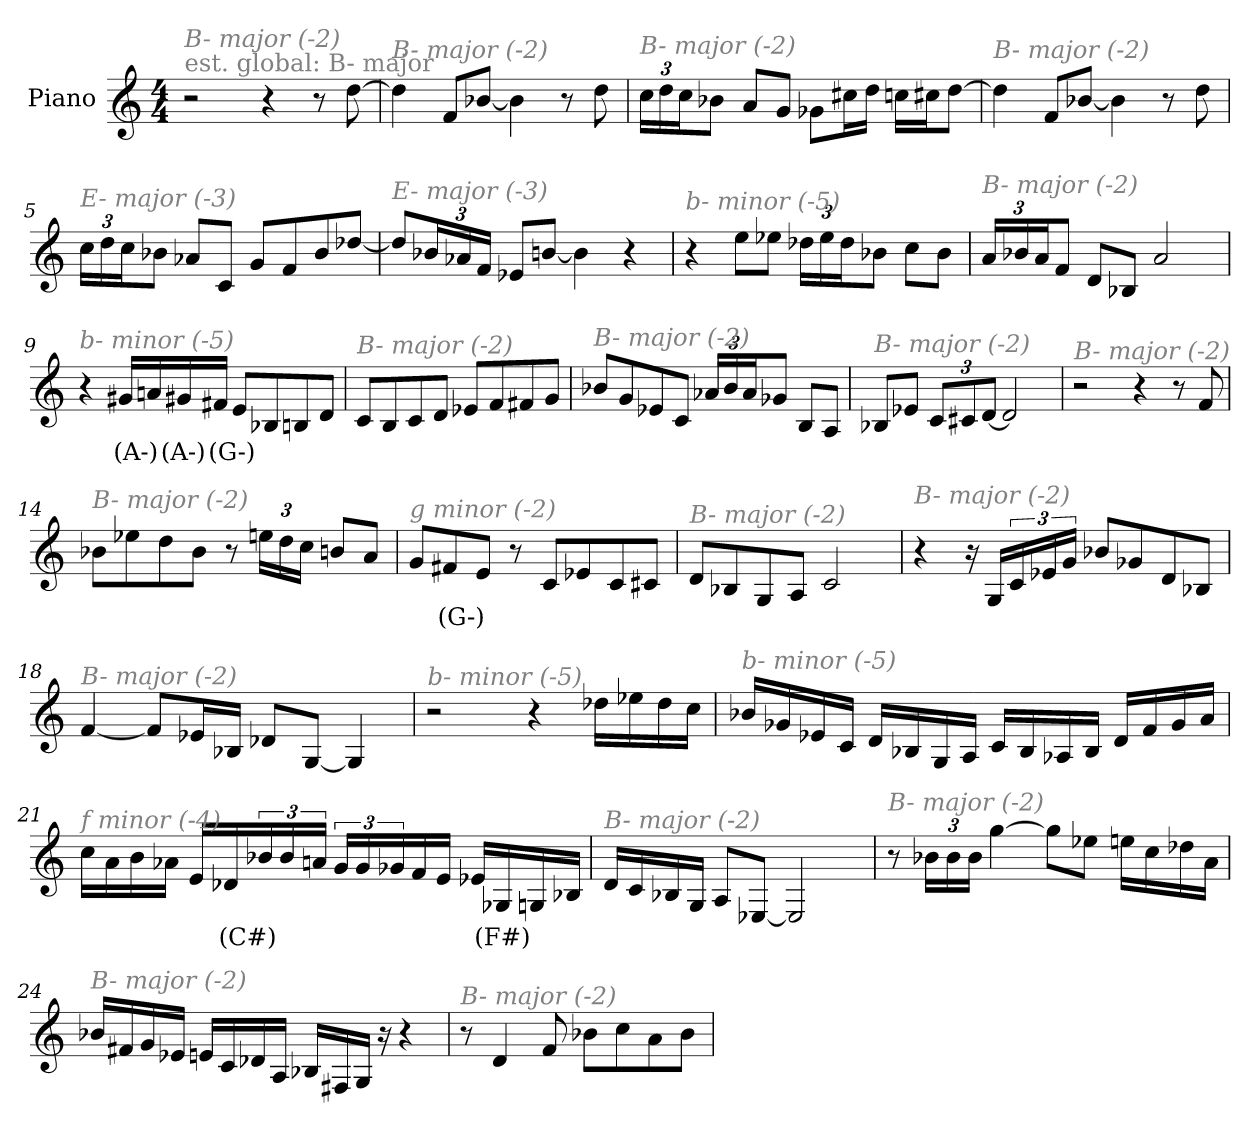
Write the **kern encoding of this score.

**kern	**text
*part1	*part1
*staff1	*staff1
*I"Piano	*
*I'Pno	*
*clefG2	*
*k[]	*
*M4/4	*
*MM162	*
=1	=1
!LO:TX:a:color=#808080:t=est. global&colon; B- major	!
!LO:TX:i:color=#808080:t=B- major (-2)	!
2r	.
4r	.
8r	.
[8dd\	.
=2	=2
!LO:TX:i:color=#808080:t=B- major (-2)	!
4dd\]	.
8f/L	.
[8b-X/J	.
4b-\]	.
8r	.
8dd\	.
=3	=3
*Xbrackettup	*
!LO:TX:i:color=#808080:t=B- major (-2)	!
24cc\LL	.
24dd\	.
24cc\J	.
8b-X\J	.
8a/L	.
8g/J	.
8g-X\L	.
16cc#X\L	.
16dd\JJ	.
16ccn\LL	.
16cc#X\J	.
[8dd\J	.
=4	=4
!LO:TX:i:color=#808080:t=B- major (-2)	!
4dd\]	.
8f/L	.
[8b-X/J	.
4b-\]	.
8r	.
8dd\	.
!!LO:LB:g=z
=5	=5
!LO:TX:i:color=#808080:t=E- major (-3)	!
24cc\LL	.
24dd\	.
24cc\J	.
8b-X\J	.
8a-X/L	.
8c/J	.
8g/L	.
8f/	.
8b-/	.
[8dd-X/J	.
=6	=6
!LO:TX:i:color=#808080:t=E- major (-3)	!
8dd-/L]	.
24b-X/L	.
24a-X/	.
24f/JJ	.
8e-X/L	.
[8bn/J	.
4b\]	.
4r	.
=7	=7
!LO:TX:i:color=#808080:t=b- minor (-5)	!
4r	.
8ee\L	.
8ee-X\J	.
24dd-X\LL	.
24ee-\	.
24dd-\J	.
8b-X\J	.
8cc\L	.
8b-\J	.
=8	=8
!LO:TX:i:color=#808080:t=B- major (-2)	!
24a/LL	.
24b-X/	.
24a/J	.
8f/J	.
8d/L	.
8B-X/J	.
2a/	.
!!LO:LB:g=z
=9	=9
!LO:TX:i:color=#808080:t=b- minor (-5)	!
4r	.
16g#Xi/LL	(A-)
16an/	.
16g#Xi/	(A-)
16f#Xj/JJ	(G-)
8e/L	.
8B-X/	.
8Bn/	.
8d/J	.
=10	=10
!LO:TX:i:color=#808080:t=B- major (-2)	!
8c/L	.
8B/	.
8c/	.
8d/J	.
8e-X/L	.
8f/	.
8f#X/	.
8g/J	.
=11	=11
!LO:TX:i:color=#808080:t=B- major (-2)	!
8b-X/L	.
8g/	.
8e-X/	.
8c/J	.
24a-X/LL	.
24b-/	.
24a-/J	.
8g-X/J	.
8B/L	.
8A/J	.
=12	=12
!LO:TX:i:color=#808080:t=B- major (-2)	!
8B-X/L	.
8e-X/J	.
12c/L	.
12c#X/	.
[12d/J	.
2d/]	.
!!LO:LB:g=z
=13	=13
!LO:TX:i:color=#808080:t=B- major (-2)	!
2r	.
4r	.
8r	.
8f/	.
=14	=14
!LO:TX:i:color=#808080:t=B- major (-2)	!
8b-X\L	.
8ee-X\	.
8dd\	.
8b-\J	.
8r	.
24een\LL	.
24dd\	.
24cc\JJ	.
8bn/L	.
8a/J	.
=15	=15
!LO:TX:i:color=#808080:t=g minor (-2)	!
8g/L	.
8f#Xi/	(G-)
8e/J	.
8r	.
8c/L	.
8e-X/	.
8c/	.
8c#X/J	.
=16	=16
!LO:TX:i:color=#808080:t=B- major (-2)	!
8d/L	.
8B-X/	.
8G/	.
8A/J	.
2c/	.
!!LO:LB:g=z
=17	=17
!LO:TX:i:color=#808080:t=B- major (-2)	!
4r	.
16r	.
16G/LL	.
*brackettup	*
24c/	.
24e-X/	.
24g/JJ	.
8b-X/L	.
8g-X/	.
8d/	.
8B-X/J	.
=18	=18
!LO:TX:i:color=#808080:t=B- major (-2)	!
[4f/	.
8f/L]	.
16e-X/L	.
16B-X/JJ	.
8d-X/L	.
[8G/J	.
4G/]	.
=19	=19
!LO:TX:i:color=#808080:t=b- minor (-5)	!
2r	.
4r	.
16dd-X\LL	.
16ee-X\	.
16dd-\	.
16cc\JJ	.
!!LO:LB:g=z
=20	=20
!LO:TX:i:color=#808080:t=b- minor (-5)	!
16b-X/LL	.
16g-X/	.
16e-X/	.
16c/JJ	.
16d/LL	.
16B-X/	.
16G/	.
16A/JJ	.
16c/LL	.
16B-/	.
16A-X/	.
16B-/JJ	.
16d/LL	.
16f/	.
16g-/	.
16a/JJ	.
=21	=21
!LO:TX:i:color=#808080:t=f minor (-4)	!
16cc\LL	.
16a\	.
16b\	.
16a-X\JJ	.
16e/LL	.
16d-Xi/	(C#)
24b-X/	.
24b-/	.
24an/JJ	.
24g/LL	.
24g/	.
24g-X/	.
16f/	.
16e/JJ	.
16e-X/LL	.
16G-Xi/	(F#)
16G/	.
16B-X/JJ	.
!!LO:LB:g=z
=22	=22
!LO:TX:i:color=#808080:t=B- major (-2)	!
16d/LL	.
16c/	.
16B-X/	.
16G/JJ	.
8A/L	.
[8E-X/J	.
2E-/]	.
=23	=23
!LO:TX:i:color=#808080:t=B- major (-2)	!
8r	.
*Xbrackettup	*
24b-X\LL	.
24b-\	.
24b-\JJ	.
[4gg\	.
8gg\L]	.
8ee-X\J	.
16een\LL	.
16cc\	.
16dd-X\	.
16a\JJ	.
=24	=24
!LO:TX:i:color=#808080:t=B- major (-2)	!
16b-X/LL	.
16f#X/	.
16g/	.
16e-X/JJ	.
16en/LL	.
16c/	.
16d-X/	.
16A/JJ	.
16B-X/LL	.
16F#X/	.
16G/JJ	.
16r	.
4r	.
!!LO:LB:g=z
=25	=25
!LO:TX:i:color=#808080:t=B- major (-2)	!
8r	.
4d/	.
8f/	.
8b-X\L	.
8cc\	.
8a\	.
8b-\J	.
=	=
*-	*-
